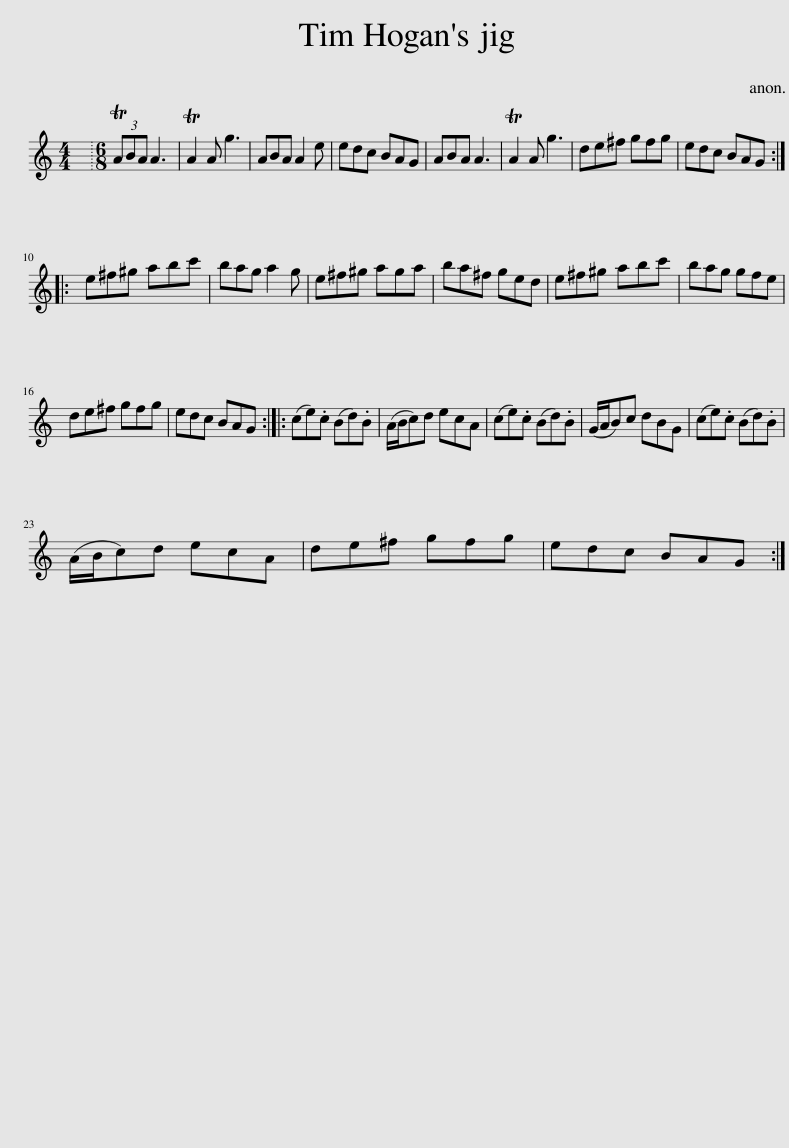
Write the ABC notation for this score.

X:1
L:1/8
M:4/4
I:linebreak $
K:C
V:1 treble
V:1
 x8 |[M:6/8] (3TABA A3 | TA2 A g3 | ABA A2 e | edc BAG | %5
 ABA A3 | TA2 A g3 | de^f gfg | edc BAG ::$ e^f^g abc' | %10
 bag a2 g | e^f^g aga | ba^f ged | e^f^g abc' | bag gfe |$ %15
 de^f gfg | edc BAG :: (ce).c (Bd).B | (A/B/c)d ecA | (ce).c (Bd).B | %20
 (G/A/B)c dBG | (ce).c (Bd).B |$ (A/B/c)d ecA | de^f gfg | edc BAG :| %25
